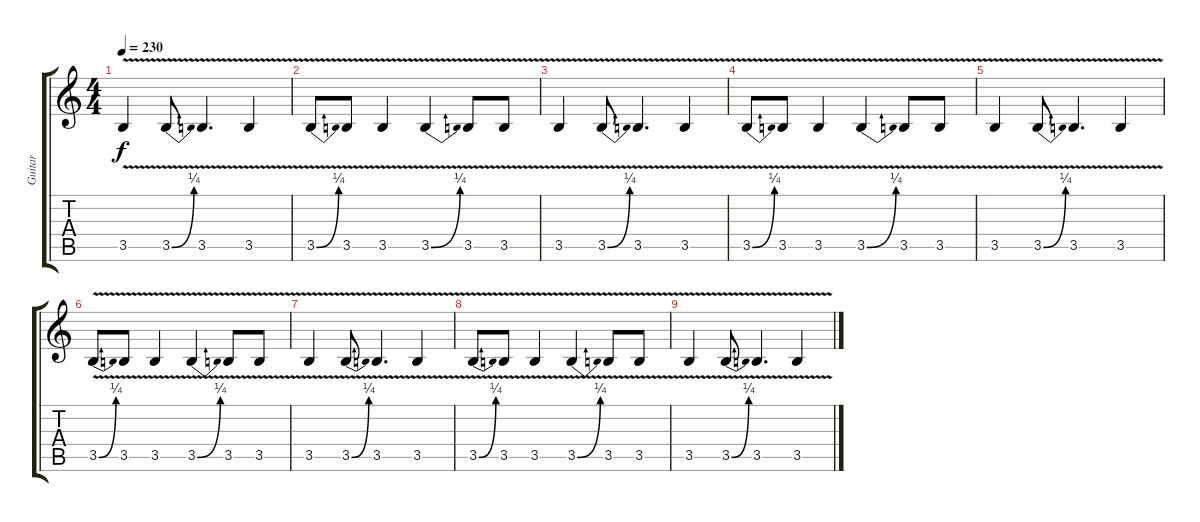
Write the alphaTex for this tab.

\track ("Guitar" "Guitar") {instrument distortionguitar}
\staff {score tabs}
\tuning (Eb4 Bb3 Gb3 Db3 Ab2 Eb2) {hide}
\ts (4 4)
\tempo 230
\clef g2
\ks c
3.5{v}.4{dy f} 3.5{be (bend 0 0 60 1) v}.8 3.5{v}.4{d} 3.5{v}.4 |
3.5{be (bend 0 0 60 1) v}.8 3.5{v}.8 3.5{v}.4 3.5{be (bend 0 0 60 1) v}.4 3.5{v}.8 3.5{v}.8 |
3.5{v}.4 3.5{be (bend 0 0 60 1) v}.8 3.5{v}.4{d} 3.5{v}.4 |
3.5{be (bend 0 0 60 1) v}.8 3.5{v}.8 3.5{v}.4 3.5{be (bend 0 0 60 1) v}.4 3.5{v}.8 3.5{v}.8 |
3.5{v}.4 3.5{be (bend 0 0 60 1) v}.8 3.5{v}.4{d} 3.5{v}.4 |
3.5{be (bend 0 0 60 1) v}.8 3.5{v}.8 3.5{v}.4 3.5{be (bend 0 0 60 1) v}.4 3.5{v}.8 3.5{v}.8 |
3.5{v}.4 3.5{be (bend 0 0 60 1) v}.8 3.5{v}.4{d} 3.5{v}.4 |
3.5{be (bend 0 0 60 1) v}.8 3.5{v}.8 3.5{v}.4 3.5{be (bend 0 0 60 1) v}.4 3.5{v}.8 3.5{v}.8 |
3.5{v}.4 3.5{be (bend 0 0 60 1) v}.8 3.5{v}.4{d} 3.5{v}.4
